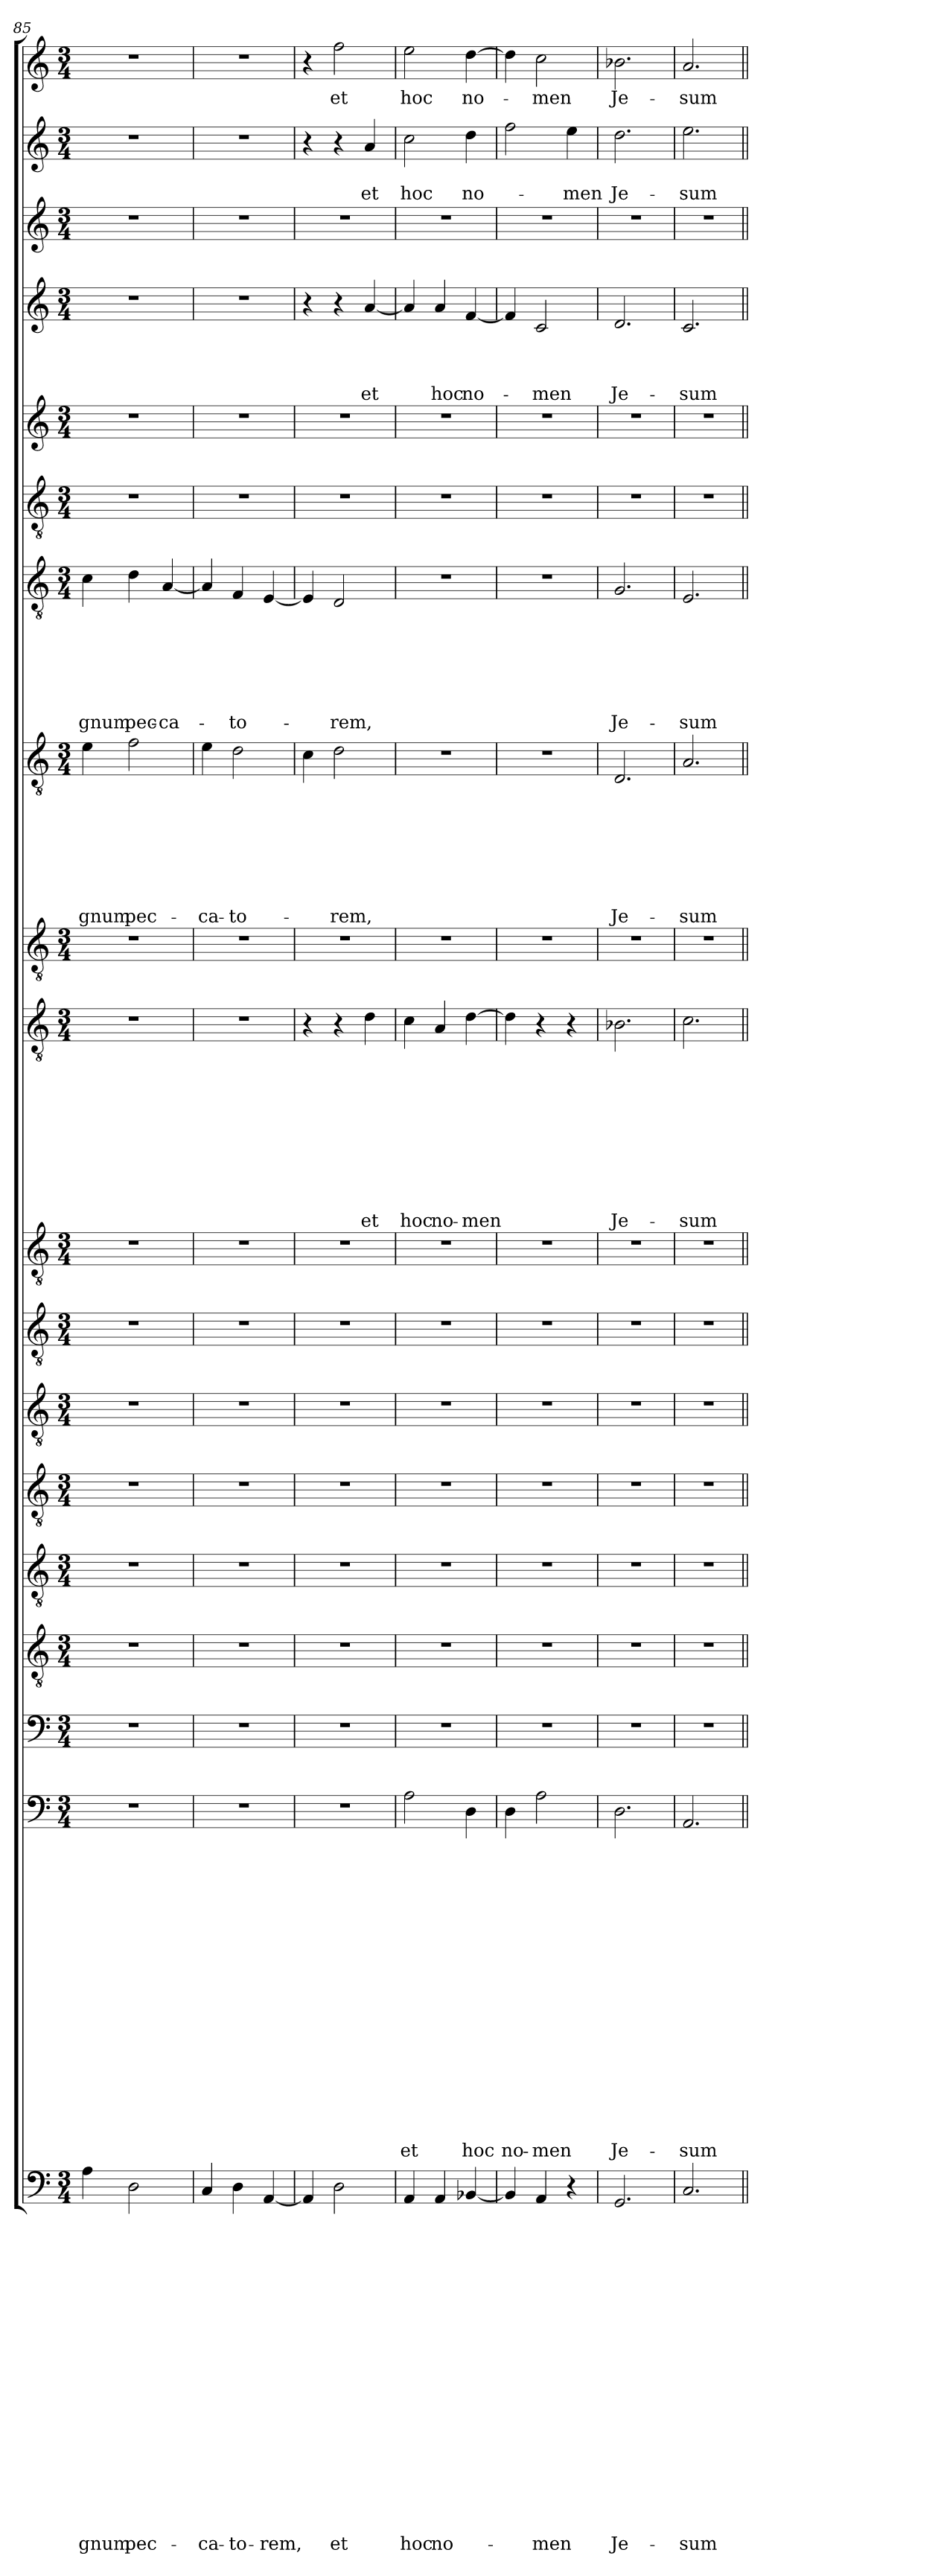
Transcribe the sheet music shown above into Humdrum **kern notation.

**kern	**text	**text	**text	**text	**text	**text	**text	**text	**text	**text	**text	**text	**text	**text	**text	**text	**text	**text	**text	**kern	**text	**text	**text	**text	**text	**text	**text	**text	**text	**text	**text	**text	**text	**text	**text	**text	**text	**text	**kern	**kern	**kern	**kern	**kern	**kern	**kern	**kern	**text	**text	**text	**text	**text	**text	**text	**text	**text	**text	**kern	**kern	**text	**text	**text	**text	**text	**text	**text	**text	**kern	**text	**text	**text	**text	**text	**text	**text	**kern	**kern	**kern	**text	**text	**text	**text	**kern	**kern	**text	**text	**kern	**text
*part19	*part19	*part19	*part19	*part19	*part19	*part19	*part19	*part19	*part19	*part19	*part19	*part19	*part19	*part19	*part19	*part19	*part19	*part19	*part19	*part18	*part18	*part18	*part18	*part18	*part18	*part18	*part18	*part18	*part18	*part18	*part18	*part18	*part18	*part18	*part18	*part18	*part18	*part18	*part17	*part16	*part15	*part14	*part13	*part12	*part11	*part10	*part10	*part10	*part10	*part10	*part10	*part10	*part10	*part10	*part10	*part10	*part9	*part8	*part8	*part8	*part8	*part8	*part8	*part8	*part8	*part8	*part7	*part7	*part7	*part7	*part7	*part7	*part7	*part7	*part6	*part5	*part4	*part4	*part4	*part4	*part4	*part3	*part2	*part2	*part2	*part1	*part1
*staff19	*staff19	*staff19	*staff19	*staff19	*staff19	*staff19	*staff19	*staff19	*staff19	*staff19	*staff19	*staff19	*staff19	*staff19	*staff19	*staff19	*staff19	*staff19	*staff19	*staff18	*staff18	*staff18	*staff18	*staff18	*staff18	*staff18	*staff18	*staff18	*staff18	*staff18	*staff18	*staff18	*staff18	*staff18	*staff18	*staff18	*staff18	*staff18	*staff17	*staff16	*staff15	*staff14	*staff13	*staff12	*staff11	*staff10	*staff10	*staff10	*staff10	*staff10	*staff10	*staff10	*staff10	*staff10	*staff10	*staff10	*staff9	*staff8	*staff8	*staff8	*staff8	*staff8	*staff8	*staff8	*staff8	*staff8	*staff7	*staff7	*staff7	*staff7	*staff7	*staff7	*staff7	*staff7	*staff6	*staff5	*staff4	*staff4	*staff4	*staff4	*staff4	*staff3	*staff2	*staff2	*staff2	*staff1	*staff1
*clefF4	*	*	*	*	*	*	*	*	*	*	*	*	*	*	*	*	*	*	*	*clefF4	*	*	*	*	*	*	*	*	*	*	*	*	*	*	*	*	*	*	*clefF4	*clefGv2	*clefGv2	*clefGv2	*clefGv2	*clefGv2	*clefGv2	*clefGv2	*	*	*	*	*	*	*	*	*	*	*clefGv2	*clefGv2	*	*	*	*	*	*	*	*	*clefGv2	*	*	*	*	*	*	*	*clefGv2	*clefG2	*clefG2	*	*	*	*	*clefG2	*clefG2	*	*	*clefG2	*
*k[]	*	*	*	*	*	*	*	*	*	*	*	*	*	*	*	*	*	*	*	*k[]	*	*	*	*	*	*	*	*	*	*	*	*	*	*	*	*	*	*	*k[]	*k[]	*k[]	*k[]	*k[]	*k[]	*k[]	*k[]	*	*	*	*	*	*	*	*	*	*	*k[]	*k[]	*	*	*	*	*	*	*	*	*k[]	*	*	*	*	*	*	*	*k[]	*k[]	*k[]	*	*	*	*	*k[]	*k[]	*	*	*k[]	*
*C:	*	*	*	*	*	*	*	*	*	*	*	*	*	*	*	*	*	*	*	*C:	*	*	*	*	*	*	*	*	*	*	*	*	*	*	*	*	*	*	*C:	*C:	*C:	*C:	*C:	*C:	*C:	*C:	*	*	*	*	*	*	*	*	*	*	*C:	*C:	*	*	*	*	*	*	*	*	*C:	*	*	*	*	*	*	*	*C:	*C:	*C:	*	*	*	*	*C:	*C:	*	*	*C:	*
*M3/4	*	*	*	*	*	*	*	*	*	*	*	*	*	*	*	*	*	*	*	*M3/4	*	*	*	*	*	*	*	*	*	*	*	*	*	*	*	*	*	*	*M3/4	*M3/4	*M3/4	*M3/4	*M3/4	*M3/4	*M3/4	*M3/4	*	*	*	*	*	*	*	*	*	*	*M3/4	*M3/4	*	*	*	*	*	*	*	*	*M3/4	*	*	*	*	*	*	*	*M3/4	*M3/4	*M3/4	*	*	*	*	*M3/4	*M3/4	*	*	*M3/4	*
=85	=85	=85	=85	=85	=85	=85	=85	=85	=85	=85	=85	=85	=85	=85	=85	=85	=85	=85	=85	=85	=85	=85	=85	=85	=85	=85	=85	=85	=85	=85	=85	=85	=85	=85	=85	=85	=85	=85	=85	=85	=85	=85	=85	=85	=85	=85	=85	=85	=85	=85	=85	=85	=85	=85	=85	=85	=85	=85	=85	=85	=85	=85	=85	=85	=85	=85	=85	=85	=85	=85	=85	=85	=85	=85	=85	=85	=85	=85	=85	=85	=85	=85	=85	=85	=85	=85	=85
!	!	!	!	!	!	!	!	!	!	!	!	!	!	!	!	!	!	!	!LO:LY:b	!	!	!	!	!	!	!	!	!	!	!	!	!	!	!	!	!	!	!	!	!	!	!	!	!	!	!	!	!	!	!	!	!	!	!	!	!	!	!	!	!	!	!	!	!	!	!LO:LY:b	!	!	!	!	!	!	!	!LO:LY:b	!	!	!	!	!	!	!	!	!	!	!	!	!
4A\	.	.	.	.	.	.	.	.	.	.	.	.	.	.	.	.	.	.	-gnum	2.r	.	.	.	.	.	.	.	.	.	.	.	.	.	.	.	.	.	.	2.r	2.r	2.r	2.r	2.r	2.r	2.r	2.r	.	.	.	.	.	.	.	.	.	.	2.r	4e\	.	.	.	.	.	.	.	-gnum	4c\	.	.	.	.	.	.	-gnum	2.r	2.r	2.r	.	.	.	.	2.r	2.r	.	.	2.r	.
!	!	!	!	!	!	!	!	!	!	!	!	!	!	!	!	!	!	!	!LO:LY:b	!	!	!	!	!	!	!	!	!	!	!	!	!	!	!	!	!	!	!	!	!	!	!	!	!	!	!	!	!	!	!	!	!	!	!	!	!	!	!	!	!	!	!	!	!	!	!LO:LY:b	!	!	!	!	!	!	!	!LO:LY:b	!	!	!	!	!	!	!	!	!	!	!	!	!
2D\	.	.	.	.	.	.	.	.	.	.	.	.	.	.	.	.	.	.	pec-	.	.	.	.	.	.	.	.	.	.	.	.	.	.	.	.	.	.	.	.	.	.	.	.	.	.	.	.	.	.	.	.	.	.	.	.	.	.	2f\	.	.	.	.	.	.	.	pec-	4d\	.	.	.	.	.	.	pec-	.	.	.	.	.	.	.	.	.	.	.	.	.
!	!	!	!	!	!	!	!	!	!	!	!	!	!	!	!	!	!	!	!	!	!	!	!	!	!	!	!	!	!	!	!	!	!	!	!	!	!	!	!	!	!	!	!	!	!	!	!	!	!	!	!	!	!	!	!	!	!	!	!	!	!	!	!	!	!	!	!	!	!	!	!	!	!	!LO:LY:b	!	!	!	!	!	!	!	!	!	!	!	!	!
.	.	.	.	.	.	.	.	.	.	.	.	.	.	.	.	.	.	.	.	.	.	.	.	.	.	.	.	.	.	.	.	.	.	.	.	.	.	.	.	.	.	.	.	.	.	.	.	.	.	.	.	.	.	.	.	.	.	.	.	.	.	.	.	.	.	.	[4A/	.	.	.	.	.	.	-ca-	.	.	.	.	.	.	.	.	.	.	.	.	.
!!LO:PB:g=z
=86	=86	=86	=86	=86	=86	=86	=86	=86	=86	=86	=86	=86	=86	=86	=86	=86	=86	=86	=86	=86	=86	=86	=86	=86	=86	=86	=86	=86	=86	=86	=86	=86	=86	=86	=86	=86	=86	=86	=86	=86	=86	=86	=86	=86	=86	=86	=86	=86	=86	=86	=86	=86	=86	=86	=86	=86	=86	=86	=86	=86	=86	=86	=86	=86	=86	=86	=86	=86	=86	=86	=86	=86	=86	=86	=86	=86	=86	=86	=86	=86	=86	=86	=86	=86	=86	=86	=86
!	!	!	!	!	!	!	!	!	!	!	!	!	!	!	!	!	!	!	!LO:LY:b	!	!	!	!	!	!	!	!	!	!	!	!	!	!	!	!	!	!	!	!	!	!	!	!	!	!	!	!	!	!	!	!	!	!	!	!	!	!	!	!	!	!	!	!	!	!	!LO:LY:b	!	!	!	!	!	!	!	!	!	!	!	!	!	!	!	!	!	!	!	!	!
4C/	.	.	.	.	.	.	.	.	.	.	.	.	.	.	.	.	.	.	-ca-	2.r	.	.	.	.	.	.	.	.	.	.	.	.	.	.	.	.	.	.	2.r	2.r	2.r	2.r	2.r	2.r	2.r	2.r	.	.	.	.	.	.	.	.	.	.	2.r	4e\	.	.	.	.	.	.	.	-ca-	4A/]	.	.	.	.	.	.	.	2.r	2.r	2.r	.	.	.	.	2.r	2.r	.	.	2.r	.
!	!	!	!	!	!	!	!	!	!	!	!	!	!	!	!	!	!	!	!LO:LY:b	!	!	!	!	!	!	!	!	!	!	!	!	!	!	!	!	!	!	!	!	!	!	!	!	!	!	!	!	!	!	!	!	!	!	!	!	!	!	!	!	!	!	!	!	!	!	!LO:LY:b	!	!	!	!	!	!	!	!LO:LY:b	!	!	!	!	!	!	!	!	!	!	!	!	!
4D\	.	.	.	.	.	.	.	.	.	.	.	.	.	.	.	.	.	.	-to-	.	.	.	.	.	.	.	.	.	.	.	.	.	.	.	.	.	.	.	.	.	.	.	.	.	.	.	.	.	.	.	.	.	.	.	.	.	.	2d\	.	.	.	.	.	.	.	-to-	4F/	.	.	.	.	.	.	-to-	.	.	.	.	.	.	.	.	.	.	.	.	.
!	!	!	!	!	!	!	!	!	!	!	!	!	!	!	!	!	!	!	!LO:LY:b	!	!	!	!	!	!	!	!	!	!	!	!	!	!	!	!	!	!	!	!	!	!	!	!	!	!	!	!	!	!	!	!	!	!	!	!	!	!	!	!	!	!	!	!	!	!	!	!	!	!	!	!	!	!	!	!	!	!	!	!	!	!	!	!	!	!	!	!
[4AA/	.	.	.	.	.	.	.	.	.	.	.	.	.	.	.	.	.	.	-rem,	.	.	.	.	.	.	.	.	.	.	.	.	.	.	.	.	.	.	.	.	.	.	.	.	.	.	.	.	.	.	.	.	.	.	.	.	.	.	.	.	.	.	.	.	.	.	.	[4E/	.	.	.	.	.	.	.	.	.	.	.	.	.	.	.	.	.	.	.	.
=87	=87	=87	=87	=87	=87	=87	=87	=87	=87	=87	=87	=87	=87	=87	=87	=87	=87	=87	=87	=87	=87	=87	=87	=87	=87	=87	=87	=87	=87	=87	=87	=87	=87	=87	=87	=87	=87	=87	=87	=87	=87	=87	=87	=87	=87	=87	=87	=87	=87	=87	=87	=87	=87	=87	=87	=87	=87	=87	=87	=87	=87	=87	=87	=87	=87	=87	=87	=87	=87	=87	=87	=87	=87	=87	=87	=87	=87	=87	=87	=87	=87	=87	=87	=87	=87	=87	=87
4AA/]	.	.	.	.	.	.	.	.	.	.	.	.	.	.	.	.	.	.	.	2.r	.	.	.	.	.	.	.	.	.	.	.	.	.	.	.	.	.	.	2.r	2.r	2.r	2.r	2.r	2.r	2.r	4r	.	.	.	.	.	.	.	.	.	.	2.r	4c\	.	.	.	.	.	.	.	.	4E/]	.	.	.	.	.	.	.	2.r	2.r	4r	.	.	.	.	2.r	4r	.	.	4r	.
!	!	!	!	!	!	!	!	!	!	!	!	!	!	!	!	!	!	!	!LO:LY:b	!	!	!	!	!	!	!	!	!	!	!	!	!	!	!	!	!	!	!	!	!	!	!	!	!	!	!	!	!	!	!	!	!	!	!	!	!	!	!	!	!	!	!	!	!	!	!LO:LY:b	!	!	!	!	!	!	!	!LO:LY:b	!	!	!	!	!	!	!	!	!	!	!	!	!LO:LY:b
2D\	.	.	.	.	.	.	.	.	.	.	.	.	.	.	.	.	.	.	et	.	.	.	.	.	.	.	.	.	.	.	.	.	.	.	.	.	.	.	.	.	.	.	.	.	.	4r	.	.	.	.	.	.	.	.	.	.	.	2d\	.	.	.	.	.	.	.	-rem,	2D/	.	.	.	.	.	.	-rem,	.	.	4r	.	.	.	.	.	4r	.	.	2ff\	et
!	!	!	!	!	!	!	!	!	!	!	!	!	!	!	!	!	!	!	!	!	!	!	!	!	!	!	!	!	!	!	!	!	!	!	!	!	!	!	!	!	!	!	!	!	!	!	!	!	!	!	!	!	!	!	!	!LO:LY:b	!	!	!	!	!	!	!	!	!	!	!	!	!	!	!	!	!	!	!	!	!	!	!	!	!LO:LY:b	!	!	!	!LO:LY:b	!	!
.	.	.	.	.	.	.	.	.	.	.	.	.	.	.	.	.	.	.	.	.	.	.	.	.	.	.	.	.	.	.	.	.	.	.	.	.	.	.	.	.	.	.	.	.	.	4d\	.	.	.	.	.	.	.	.	.	et	.	.	.	.	.	.	.	.	.	.	.	.	.	.	.	.	.	.	.	.	[4a/	.	.	.	et	.	4a/	.	et	.	.
=88	=88	=88	=88	=88	=88	=88	=88	=88	=88	=88	=88	=88	=88	=88	=88	=88	=88	=88	=88	=88	=88	=88	=88	=88	=88	=88	=88	=88	=88	=88	=88	=88	=88	=88	=88	=88	=88	=88	=88	=88	=88	=88	=88	=88	=88	=88	=88	=88	=88	=88	=88	=88	=88	=88	=88	=88	=88	=88	=88	=88	=88	=88	=88	=88	=88	=88	=88	=88	=88	=88	=88	=88	=88	=88	=88	=88	=88	=88	=88	=88	=88	=88	=88	=88	=88	=88	=88
!	!	!	!	!	!	!	!	!	!	!	!	!	!	!	!	!	!	!	!LO:LY:b	!	!	!	!	!	!	!	!	!	!	!	!	!	!	!	!	!	!	!LO:LY:b	!	!	!	!	!	!	!	!	!	!	!	!	!	!	!	!	!	!LO:LY:b	!	!	!	!	!	!	!	!	!	!	!	!	!	!	!	!	!	!	!	!	!	!	!	!	!	!	!	!	!LO:LY:b	!	!LO:LY:b
4AA/	.	.	.	.	.	.	.	.	.	.	.	.	.	.	.	.	.	.	hoc	2A\	.	.	.	.	.	.	.	.	.	.	.	.	.	.	.	.	.	et	2.r	2.r	2.r	2.r	2.r	2.r	2.r	4c\	.	.	.	.	.	.	.	.	.	hoc	2.r	2.r	.	.	.	.	.	.	.	.	2.r	.	.	.	.	.	.	.	2.r	2.r	4a/]	.	.	.	.	2.r	2cc\	.	hoc	2ee\	hoc
!	!	!	!	!	!	!	!	!	!	!	!	!	!	!	!	!	!	!	!LO:LY:b	!	!	!	!	!	!	!	!	!	!	!	!	!	!	!	!	!	!	!	!	!	!	!	!	!	!	!	!	!	!	!	!	!	!	!	!	!LO:LY:b	!	!	!	!	!	!	!	!	!	!	!	!	!	!	!	!	!	!	!	!	!	!	!	!	!LO:LY:b	!	!	!	!	!	!
4AA/	.	.	.	.	.	.	.	.	.	.	.	.	.	.	.	.	.	.	no-	.	.	.	.	.	.	.	.	.	.	.	.	.	.	.	.	.	.	.	.	.	.	.	.	.	.	4A/	.	.	.	.	.	.	.	.	.	no-	.	.	.	.	.	.	.	.	.	.	.	.	.	.	.	.	.	.	.	.	4a/	.	.	.	hoc	.	.	.	.	.	.
!	!	!	!	!	!	!	!	!	!	!	!	!	!	!	!	!	!	!	!	!	!	!	!	!	!	!	!	!	!	!	!	!	!	!	!	!	!	!LO:LY:b	!	!	!	!	!	!	!	!	!	!	!	!	!	!	!	!	!	!LO:LY:b	!	!	!	!	!	!	!	!	!	!	!	!	!	!	!	!	!	!	!	!	!	!	!	!	!LO:LY:b	!	!	!	!LO:LY:b	!	!LO:LY:b
[4BB-X/	.	.	.	.	.	.	.	.	.	.	.	.	.	.	.	.	.	.	.	4D\	.	.	.	.	.	.	.	.	.	.	.	.	.	.	.	.	.	hoc	.	.	.	.	.	.	.	[4d\	.	.	.	.	.	.	.	.	.	-men	.	.	.	.	.	.	.	.	.	.	.	.	.	.	.	.	.	.	.	.	[4f/	.	.	.	no-	.	4dd\	.	no-	[4dd\	no-
=89	=89	=89	=89	=89	=89	=89	=89	=89	=89	=89	=89	=89	=89	=89	=89	=89	=89	=89	=89	=89	=89	=89	=89	=89	=89	=89	=89	=89	=89	=89	=89	=89	=89	=89	=89	=89	=89	=89	=89	=89	=89	=89	=89	=89	=89	=89	=89	=89	=89	=89	=89	=89	=89	=89	=89	=89	=89	=89	=89	=89	=89	=89	=89	=89	=89	=89	=89	=89	=89	=89	=89	=89	=89	=89	=89	=89	=89	=89	=89	=89	=89	=89	=89	=89	=89	=89	=89
!	!	!	!	!	!	!	!	!	!	!	!	!	!	!	!	!	!	!	!	!	!	!	!	!	!	!	!	!	!	!	!	!	!	!	!	!	!	!LO:LY:b	!	!	!	!	!	!	!	!	!	!	!	!	!	!	!	!	!	!	!	!	!	!	!	!	!	!	!	!	!	!	!	!	!	!	!	!	!	!	!	!	!	!	!	!	!	!	!	!	!
4BB-/]	.	.	.	.	.	.	.	.	.	.	.	.	.	.	.	.	.	.	.	4D\	.	.	.	.	.	.	.	.	.	.	.	.	.	.	.	.	.	no-	2.r	2.r	2.r	2.r	2.r	2.r	2.r	4d\]	.	.	.	.	.	.	.	.	.	.	2.r	2.r	.	.	.	.	.	.	.	.	2.r	.	.	.	.	.	.	.	2.r	2.r	4f/]	.	.	.	.	2.r	2ff\	.	.	4dd\]	.
!	!	!	!	!	!	!	!	!	!	!	!	!	!	!	!	!	!	!	!LO:LY:b	!	!	!	!	!	!	!	!	!	!	!	!	!	!	!	!	!	!	!LO:LY:b	!	!	!	!	!	!	!	!	!	!	!	!	!	!	!	!	!	!	!	!	!	!	!	!	!	!	!	!	!	!	!	!	!	!	!	!	!	!	!	!	!	!	!LO:LY:b	!	!	!	!	!	!LO:LY:b
4AA/	.	.	.	.	.	.	.	.	.	.	.	.	.	.	.	.	.	.	-men	2A\	.	.	.	.	.	.	.	.	.	.	.	.	.	.	.	.	.	-men	.	.	.	.	.	.	.	4r	.	.	.	.	.	.	.	.	.	.	.	.	.	.	.	.	.	.	.	.	.	.	.	.	.	.	.	.	.	.	2c/	.	.	.	-men	.	.	.	.	2cc\	-men
!	!	!	!	!	!	!	!	!	!	!	!	!	!	!	!	!	!	!	!	!	!	!	!	!	!	!	!	!	!	!	!	!	!	!	!	!	!	!	!	!	!	!	!	!	!	!	!	!	!	!	!	!	!	!	!	!	!	!	!	!	!	!	!	!	!	!	!	!	!	!	!	!	!	!	!	!	!	!	!	!	!	!	!	!	!LO:LY:b	!	!
4r	.	.	.	.	.	.	.	.	.	.	.	.	.	.	.	.	.	.	.	.	.	.	.	.	.	.	.	.	.	.	.	.	.	.	.	.	.	.	.	.	.	.	.	.	.	4r	.	.	.	.	.	.	.	.	.	.	.	.	.	.	.	.	.	.	.	.	.	.	.	.	.	.	.	.	.	.	.	.	.	.	.	.	4ee\	.	-men	.	.
=90	=90	=90	=90	=90	=90	=90	=90	=90	=90	=90	=90	=90	=90	=90	=90	=90	=90	=90	=90	=90	=90	=90	=90	=90	=90	=90	=90	=90	=90	=90	=90	=90	=90	=90	=90	=90	=90	=90	=90	=90	=90	=90	=90	=90	=90	=90	=90	=90	=90	=90	=90	=90	=90	=90	=90	=90	=90	=90	=90	=90	=90	=90	=90	=90	=90	=90	=90	=90	=90	=90	=90	=90	=90	=90	=90	=90	=90	=90	=90	=90	=90	=90	=90	=90	=90	=90	=90
!	!	!	!	!	!	!	!	!	!	!	!	!	!	!	!	!	!	!	!LO:LY:b	!	!	!	!	!	!	!	!	!	!	!	!	!	!	!	!	!	!	!LO:LY:b	!	!	!	!	!	!	!	!	!	!	!	!	!	!	!	!	!	!LO:LY:b	!	!	!	!	!	!	!	!	!	!LO:LY:b	!	!	!	!	!	!	!	!LO:LY:b	!	!	!	!	!	!	!LO:LY:b	!	!	!	!LO:LY:b	!	!LO:LY:b
2.GG/	.	.	.	.	.	.	.	.	.	.	.	.	.	.	.	.	.	.	Je-	2.D\	.	.	.	.	.	.	.	.	.	.	.	.	.	.	.	.	.	Je-	2.r	2.r	2.r	2.r	2.r	2.r	2.r	2.B-X\	.	.	.	.	.	.	.	.	.	Je-	2.r	2.D/	.	.	.	.	.	.	.	Je-	2.G/	.	.	.	.	.	.	Je-	2.r	2.r	2.d/	.	.	.	Je-	2.r	2.dd\	.	Je-	2.b-X\	Je-
=91	=91	=91	=91	=91	=91	=91	=91	=91	=91	=91	=91	=91	=91	=91	=91	=91	=91	=91	=91	=91	=91	=91	=91	=91	=91	=91	=91	=91	=91	=91	=91	=91	=91	=91	=91	=91	=91	=91	=91	=91	=91	=91	=91	=91	=91	=91	=91	=91	=91	=91	=91	=91	=91	=91	=91	=91	=91	=91	=91	=91	=91	=91	=91	=91	=91	=91	=91	=91	=91	=91	=91	=91	=91	=91	=91	=91	=91	=91	=91	=91	=91	=91	=91	=91	=91	=91	=91
!	!	!	!	!	!	!	!	!	!	!	!	!	!	!	!	!	!	!	!LO:LY:b	!	!	!	!	!	!	!	!	!	!	!	!	!	!	!	!	!	!	!LO:LY:b	!	!	!	!	!	!	!	!	!	!	!	!	!	!	!	!	!	!LO:LY:b	!	!	!	!	!	!	!	!	!	!LO:LY:b	!	!	!	!	!	!	!	!LO:LY:b	!	!	!	!	!	!	!LO:LY:b	!	!	!	!LO:LY:b	!	!LO:LY:b
2.C/	.	.	.	.	.	.	.	.	.	.	.	.	.	.	.	.	.	.	-sum	2.AA/	.	.	.	.	.	.	.	.	.	.	.	.	.	.	.	.	.	-sum	2.r	2.r	2.r	2.r	2.r	2.r	2.r	2.c\	.	.	.	.	.	.	.	.	.	-sum	2.r	2.A/	.	.	.	.	.	.	.	-sum	2.E/	.	.	.	.	.	.	-sum	2.r	2.r	2.c/	.	.	.	-sum	2.r	2.ee\	.	-sum	2.a/	-sum
=||	=||	=||	=||	=||	=||	=||	=||	=||	=||	=||	=||	=||	=||	=||	=||	=||	=||	=||	=||	=||	=||	=||	=||	=||	=||	=||	=||	=||	=||	=||	=||	=||	=||	=||	=||	=||	=||	=||	=||	=||	=||	=||	=||	=||	=||	=||	=||	=||	=||	=||	=||	=||	=||	=||	=||	=||	=||	=||	=||	=||	=||	=||	=||	=||	=||	=||	=||	=||	=||	=||	=||	=||	=||	=||	=||	=||	=||	=||	=||	=||	=||	=||	=||	=||	=||	=||	=||
*-	*-	*-	*-	*-	*-	*-	*-	*-	*-	*-	*-	*-	*-	*-	*-	*-	*-	*-	*-	*-	*-	*-	*-	*-	*-	*-	*-	*-	*-	*-	*-	*-	*-	*-	*-	*-	*-	*-	*-	*-	*-	*-	*-	*-	*-	*-	*-	*-	*-	*-	*-	*-	*-	*-	*-	*-	*-	*-	*-	*-	*-	*-	*-	*-	*-	*-	*-	*-	*-	*-	*-	*-	*-	*-	*-	*-	*-	*-	*-	*-	*-	*-	*-	*-	*-	*-	*-
